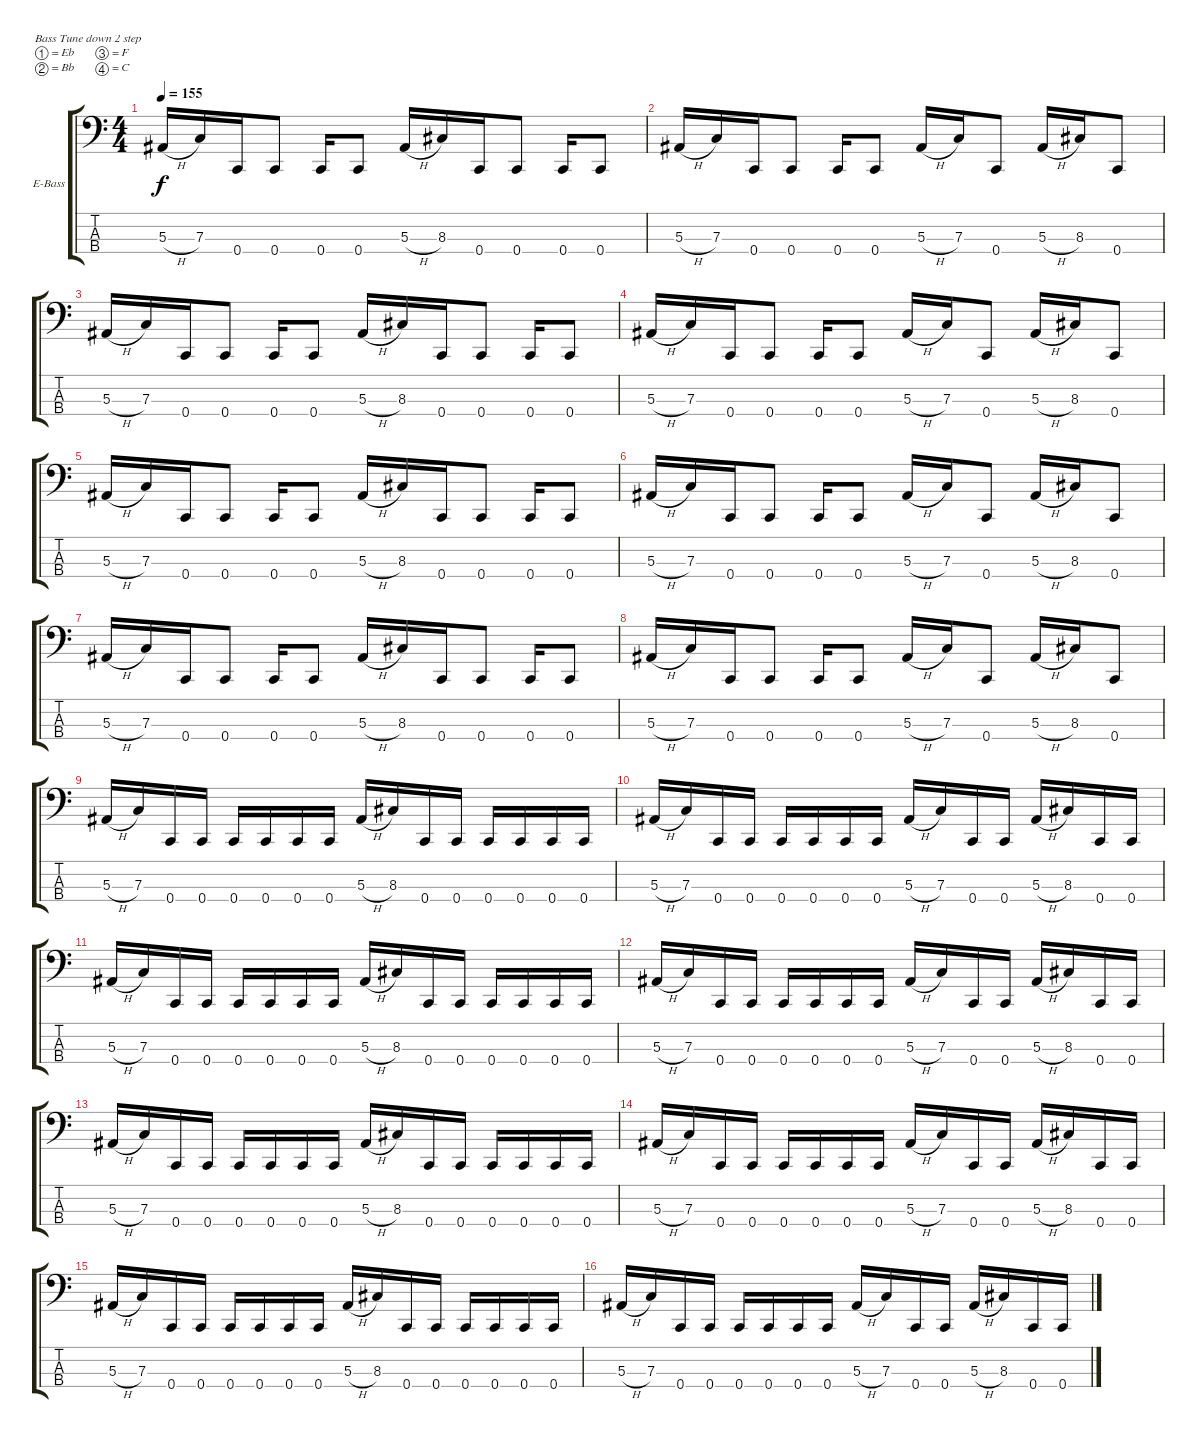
\defaultSystemsLayout 4
\bracketExtendMode groupsimilarinstruments
\firstSystemTrackNameOrientation horizontal
\otherSystemsTrackNameOrientation horizontal
\track ("Sharlee D'Angelo" "E-Bass") {instrument electricbassfinger}
\staff {score tabs}
\tuning (Eb2 Bb1 F1 C1)
\ts (4 4)
\tempo 155
\clef f4
\scale
0.487395
\ks c
5.3{h}.16{dy f instrument electricbassfinger} 7.3.16 0.4.16 0.4.8 0.4.16 0.4.8 5.3{h}.16 8.3.16 0.4.16 0.4.8 0.4.16 0.4.8 |
\scale
0.256303 5.3{h}.16 7.3.16 0.4.16 0.4.8 0.4.16 0.4.8 5.3{h}.16 7.3.16 0.4.8 5.3{h}.16 8.3.16 0.4.8 |
\scale
0.256303 5.3{h}.16 7.3.16 0.4.16 0.4.8 0.4.16 0.4.8 5.3{h}.16 8.3.16 0.4.16 0.4.8 0.4.16 0.4.8 |
\scale
0.333333 5.3{h}.16 7.3.16 0.4.16 0.4.8 0.4.16 0.4.8 5.3{h}.16 7.3.16 0.4.8 5.3{h}.16 8.3.16 0.4.8 |
\scale
0.333333 5.3{h}.16 7.3.16 0.4.16 0.4.8 0.4.16 0.4.8 5.3{h}.16 8.3.16 0.4.16 0.4.8 0.4.16 0.4.8 |
\scale
0.333333 5.3{h}.16 7.3.16 0.4.16 0.4.8 0.4.16 0.4.8 5.3{h}.16 7.3.16 0.4.8 5.3{h}.16 8.3.16 0.4.8 |
\scale
0.333333 5.3{h}.16 7.3.16 0.4.16 0.4.8 0.4.16 0.4.8 5.3{h}.16 8.3.16 0.4.16 0.4.8 0.4.16 0.4.8 |
\scale
0.333333 5.3{h}.16 7.3.16 0.4.16 0.4.8 0.4.16 0.4.8 5.3{h}.16 7.3.16 0.4.8 5.3{h}.16 8.3.16 0.4.8 |
\scale
0.333333 5.3{h}.16 7.3.16 0.4.16 0.4.16 0.4.16 0.4.16 0.4.16 0.4.16 5.3{h}.16 8.3.16 0.4.16 0.4.16 0.4.16 0.4.16 0.4.16 0.4.16 |
\scale
0.333333 5.3{h}.16 7.3.16 0.4.16 0.4.16 0.4.16 0.4.16 0.4.16 0.4.16 5.3{h}.16 7.3.16 0.4.16 0.4.16 5.3{h}.16 8.3.16 0.4.16 0.4.16 |
\scale
0.333333 5.3{h}.16 7.3.16 0.4.16 0.4.16 0.4.16 0.4.16 0.4.16 0.4.16 5.3{h}.16 8.3.16 0.4.16 0.4.16 0.4.16 0.4.16 0.4.16 0.4.16 |
\scale
0.333333 5.3{h}.16 7.3.16 0.4.16 0.4.16 0.4.16 0.4.16 0.4.16 0.4.16 5.3{h}.16 7.3.16 0.4.16 0.4.16 5.3{h}.16 8.3.16 0.4.16 0.4.16 |
\scale
0.333333 5.3{h}.16 7.3.16 0.4.16 0.4.16 0.4.16 0.4.16 0.4.16 0.4.16 5.3{h}.16 8.3.16 0.4.16 0.4.16 0.4.16 0.4.16 0.4.16 0.4.16 |
\scale
0.333333 5.3{h}.16 7.3.16 0.4.16 0.4.16 0.4.16 0.4.16 0.4.16 0.4.16 5.3{h}.16 7.3.16 0.4.16 0.4.16 5.3{h}.16 8.3.16 0.4.16 0.4.16 |
\scale
0.333333 5.3{h}.16 7.3.16 0.4.16 0.4.16 0.4.16 0.4.16 0.4.16 0.4.16 5.3{h}.16 8.3.16 0.4.16 0.4.16 0.4.16 0.4.16 0.4.16 0.4.16 |
\scale
0.333333 5.3{h}.16 7.3.16 0.4.16 0.4.16 0.4.16 0.4.16 0.4.16 0.4.16 5.3{h}.16 7.3.16 0.4.16 0.4.16 5.3{h}.16 8.3.16 0.4.16 0.4.16
